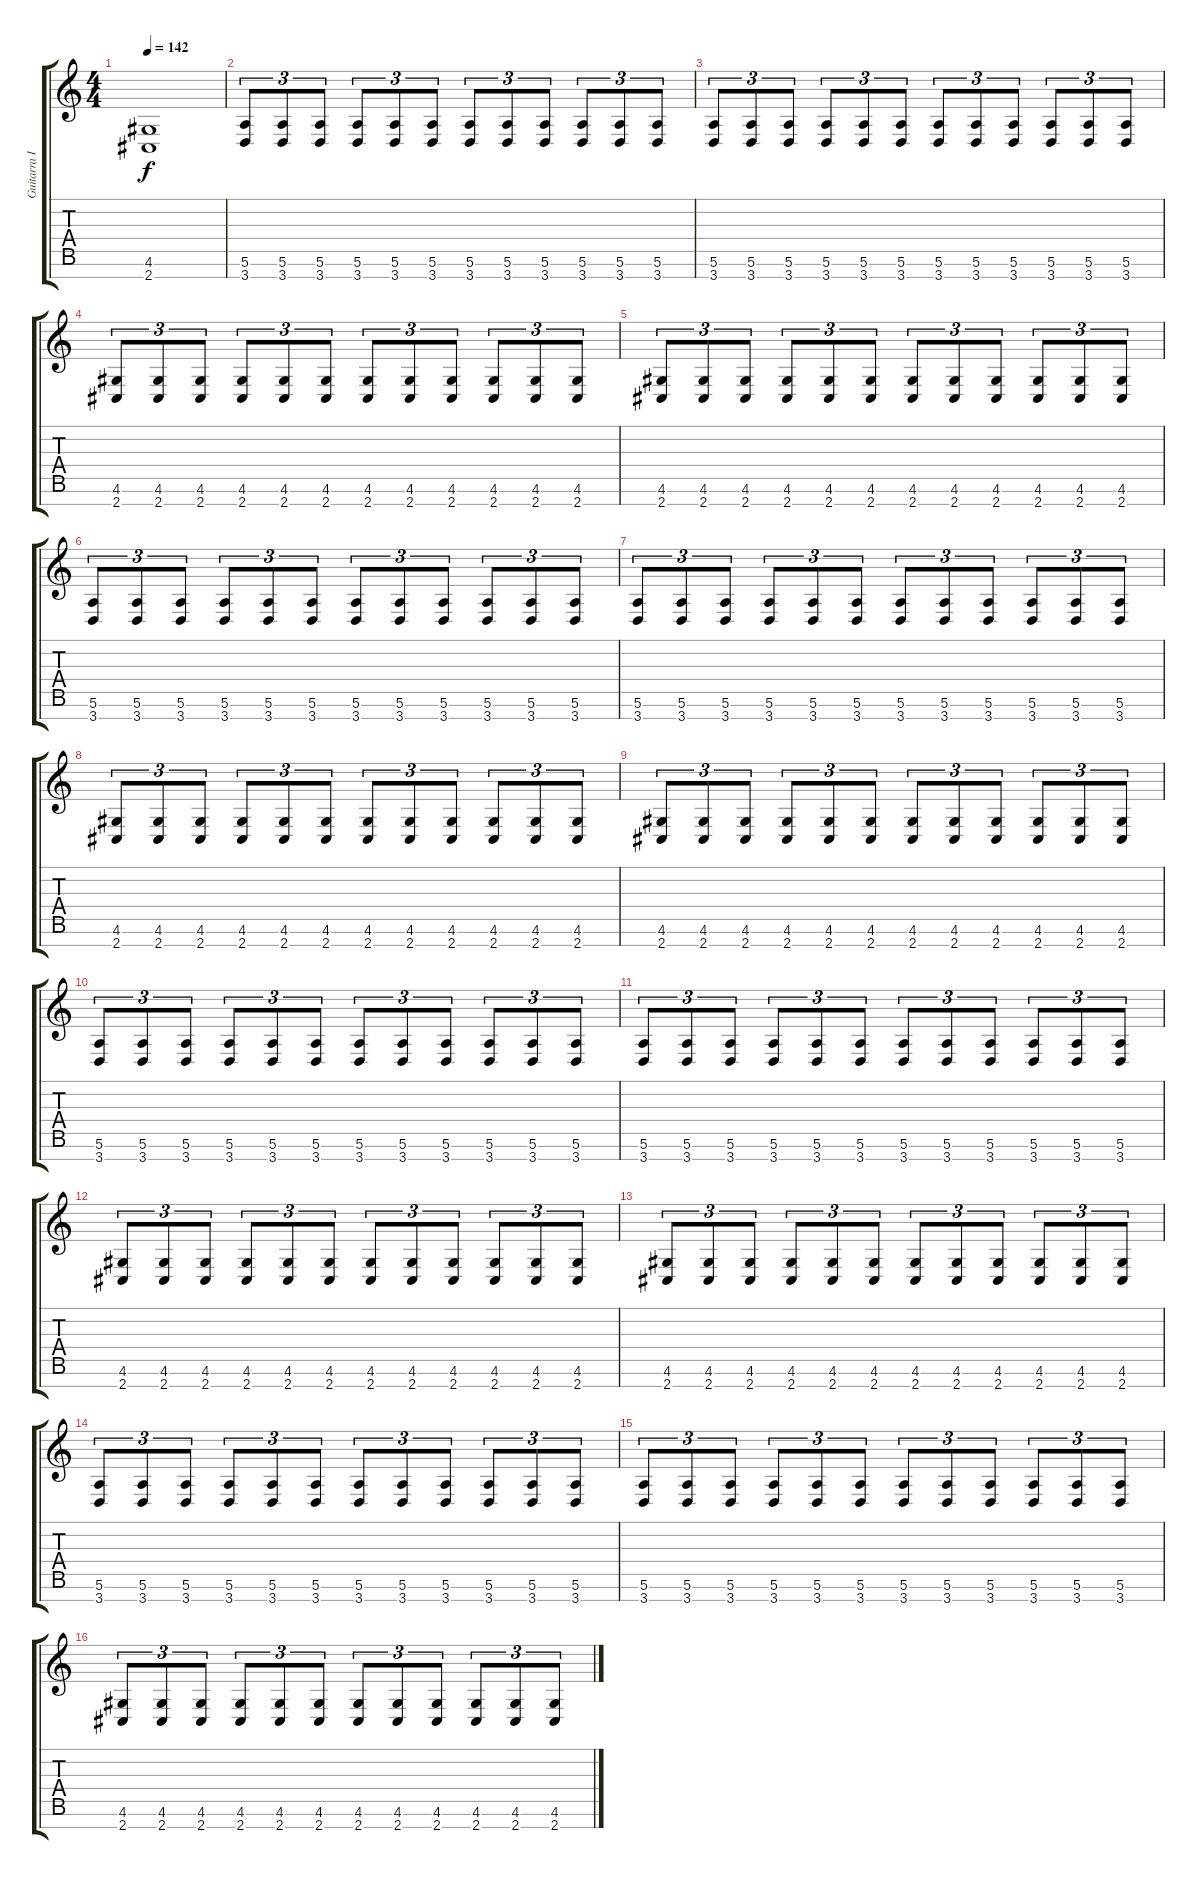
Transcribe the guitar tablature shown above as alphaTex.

\track ("Guitarra I" "Guitarra I") {instrument distortionguitar}
\staff {score tabs}
\tuning (E4 B3 G3 D3 A2 E2 B1) {hide}
\ts (4 4)
\tempo 142
\clef g2
\ks c
(4.6{t} 2.7{t}).1{dy f} |
(5.6 3.7).8{tu (3 2)} (5.6 3.7).8{tu (3 2)} (5.6 3.7).8{tu (3 2)} (5.6 3.7).8{tu (3 2)} (5.6 3.7).8{tu (3 2)} (5.6 3.7).8{tu (3 2)} (5.6 3.7).8{tu (3 2)} (5.6 3.7).8{tu (3 2)} (5.6 3.7).8{tu (3 2)} (5.6 3.7).8{tu (3 2)} (5.6 3.7).8{tu (3 2)} (5.6 3.7).8{tu (3 2)} |
(5.6 3.7).8{tu (3 2)} (5.6 3.7).8{tu (3 2)} (5.6 3.7).8{tu (3 2)} (5.6 3.7).8{tu (3 2)} (5.6 3.7).8{tu (3 2)} (5.6 3.7).8{tu (3 2)} (5.6 3.7).8{tu (3 2)} (5.6 3.7).8{tu (3 2)} (5.6 3.7).8{tu (3 2)} (5.6 3.7).8{tu (3 2)} (5.6 3.7).8{tu (3 2)} (5.6 3.7).8{tu (3 2)} |
(4.6 2.7).8{tu (3 2)} (4.6 2.7).8{tu (3 2)} (4.6 2.7).8{tu (3 2)} (4.6 2.7).8{tu (3 2)} (4.6 2.7).8{tu (3 2)} (4.6 2.7).8{tu (3 2)} (4.6 2.7).8{tu (3 2)} (4.6 2.7).8{tu (3 2)} (4.6 2.7).8{tu (3 2)} (4.6 2.7).8{tu (3 2)} (4.6 2.7).8{tu (3 2)} (4.6 2.7).8{tu (3 2)} |
(4.6 2.7).8{tu (3 2)} (4.6 2.7).8{tu (3 2)} (4.6 2.7).8{tu (3 2)} (4.6 2.7).8{tu (3 2)} (4.6 2.7).8{tu (3 2)} (4.6 2.7).8{tu (3 2)} (4.6 2.7).8{tu (3 2)} (4.6 2.7).8{tu (3 2)} (4.6 2.7).8{tu (3 2)} (4.6 2.7).8{tu (3 2)} (4.6 2.7).8{tu (3 2)} (4.6 2.7).8{tu (3 2)} |
(5.6 3.7).8{tu (3 2)} (5.6 3.7).8{tu (3 2)} (5.6 3.7).8{tu (3 2)} (5.6 3.7).8{tu (3 2)} (5.6 3.7).8{tu (3 2)} (5.6 3.7).8{tu (3 2)} (5.6 3.7).8{tu (3 2)} (5.6 3.7).8{tu (3 2)} (5.6 3.7).8{tu (3 2)} (5.6 3.7).8{tu (3 2)} (5.6 3.7).8{tu (3 2)} (5.6 3.7).8{tu (3 2)} |
(5.6 3.7).8{tu (3 2)} (5.6 3.7).8{tu (3 2)} (5.6 3.7).8{tu (3 2)} (5.6 3.7).8{tu (3 2)} (5.6 3.7).8{tu (3 2)} (5.6 3.7).8{tu (3 2)} (5.6 3.7).8{tu (3 2)} (5.6 3.7).8{tu (3 2)} (5.6 3.7).8{tu (3 2)} (5.6 3.7).8{tu (3 2)} (5.6 3.7).8{tu (3 2)} (5.6 3.7).8{tu (3 2)} |
(4.6 2.7).8{tu (3 2)} (4.6 2.7).8{tu (3 2)} (4.6 2.7).8{tu (3 2)} (4.6 2.7).8{tu (3 2)} (4.6 2.7).8{tu (3 2)} (4.6 2.7).8{tu (3 2)} (4.6 2.7).8{tu (3 2)} (4.6 2.7).8{tu (3 2)} (4.6 2.7).8{tu (3 2)} (4.6 2.7).8{tu (3 2)} (4.6 2.7).8{tu (3 2)} (4.6 2.7).8{tu (3 2)} |
(4.6 2.7).8{tu (3 2)} (4.6 2.7).8{tu (3 2)} (4.6 2.7).8{tu (3 2)} (4.6 2.7).8{tu (3 2)} (4.6 2.7).8{tu (3 2)} (4.6 2.7).8{tu (3 2)} (4.6 2.7).8{tu (3 2)} (4.6 2.7).8{tu (3 2)} (4.6 2.7).8{tu (3 2)} (4.6 2.7).8{tu (3 2)} (4.6 2.7).8{tu (3 2)} (4.6 2.7).8{tu (3 2)} |
(5.6 3.7).8{tu (3 2)} (5.6 3.7).8{tu (3 2)} (5.6 3.7).8{tu (3 2)} (5.6 3.7).8{tu (3 2)} (5.6 3.7).8{tu (3 2)} (5.6 3.7).8{tu (3 2)} (5.6 3.7).8{tu (3 2)} (5.6 3.7).8{tu (3 2)} (5.6 3.7).8{tu (3 2)} (5.6 3.7).8{tu (3 2)} (5.6 3.7).8{tu (3 2)} (5.6 3.7).8{tu (3 2)} |
(5.6 3.7).8{tu (3 2)} (5.6 3.7).8{tu (3 2)} (5.6 3.7).8{tu (3 2)} (5.6 3.7).8{tu (3 2)} (5.6 3.7).8{tu (3 2)} (5.6 3.7).8{tu (3 2)} (5.6 3.7).8{tu (3 2)} (5.6 3.7).8{tu (3 2)} (5.6 3.7).8{tu (3 2)} (5.6 3.7).8{tu (3 2)} (5.6 3.7).8{tu (3 2)} (5.6 3.7).8{tu (3 2)} |
(4.6 2.7).8{tu (3 2)} (4.6 2.7).8{tu (3 2)} (4.6 2.7).8{tu (3 2)} (4.6 2.7).8{tu (3 2)} (4.6 2.7).8{tu (3 2)} (4.6 2.7).8{tu (3 2)} (4.6 2.7).8{tu (3 2)} (4.6 2.7).8{tu (3 2)} (4.6 2.7).8{tu (3 2)} (4.6 2.7).8{tu (3 2)} (4.6 2.7).8{tu (3 2)} (4.6 2.7).8{tu (3 2)} |
(4.6 2.7).8{tu (3 2)} (4.6 2.7).8{tu (3 2)} (4.6 2.7).8{tu (3 2)} (4.6 2.7).8{tu (3 2)} (4.6 2.7).8{tu (3 2)} (4.6 2.7).8{tu (3 2)} (4.6 2.7).8{tu (3 2)} (4.6 2.7).8{tu (3 2)} (4.6 2.7).8{tu (3 2)} (4.6 2.7).8{tu (3 2)} (4.6 2.7).8{tu (3 2)} (4.6 2.7).8{tu (3 2)} |
(5.6 3.7).8{tu (3 2)} (5.6 3.7).8{tu (3 2)} (5.6 3.7).8{tu (3 2)} (5.6 3.7).8{tu (3 2)} (5.6 3.7).8{tu (3 2)} (5.6 3.7).8{tu (3 2)} (5.6 3.7).8{tu (3 2)} (5.6 3.7).8{tu (3 2)} (5.6 3.7).8{tu (3 2)} (5.6 3.7).8{tu (3 2)} (5.6 3.7).8{tu (3 2)} (5.6 3.7).8{tu (3 2)} |
(5.6 3.7).8{tu (3 2)} (5.6 3.7).8{tu (3 2)} (5.6 3.7).8{tu (3 2)} (5.6 3.7).8{tu (3 2)} (5.6 3.7).8{tu (3 2)} (5.6 3.7).8{tu (3 2)} (5.6 3.7).8{tu (3 2)} (5.6 3.7).8{tu (3 2)} (5.6 3.7).8{tu (3 2)} (5.6 3.7).8{tu (3 2)} (5.6 3.7).8{tu (3 2)} (5.6 3.7).8{tu (3 2)} |
(4.6 2.7).8{tu (3 2)} (4.6 2.7).8{tu (3 2)} (4.6 2.7).8{tu (3 2)} (4.6 2.7).8{tu (3 2)} (4.6 2.7).8{tu (3 2)} (4.6 2.7).8{tu (3 2)} (4.6 2.7).8{tu (3 2)} (4.6 2.7).8{tu (3 2)} (4.6 2.7).8{tu (3 2)} (4.6 2.7).8{tu (3 2)} (4.6 2.7).8{tu (3 2)} (4.6 2.7).8{tu (3 2)}
